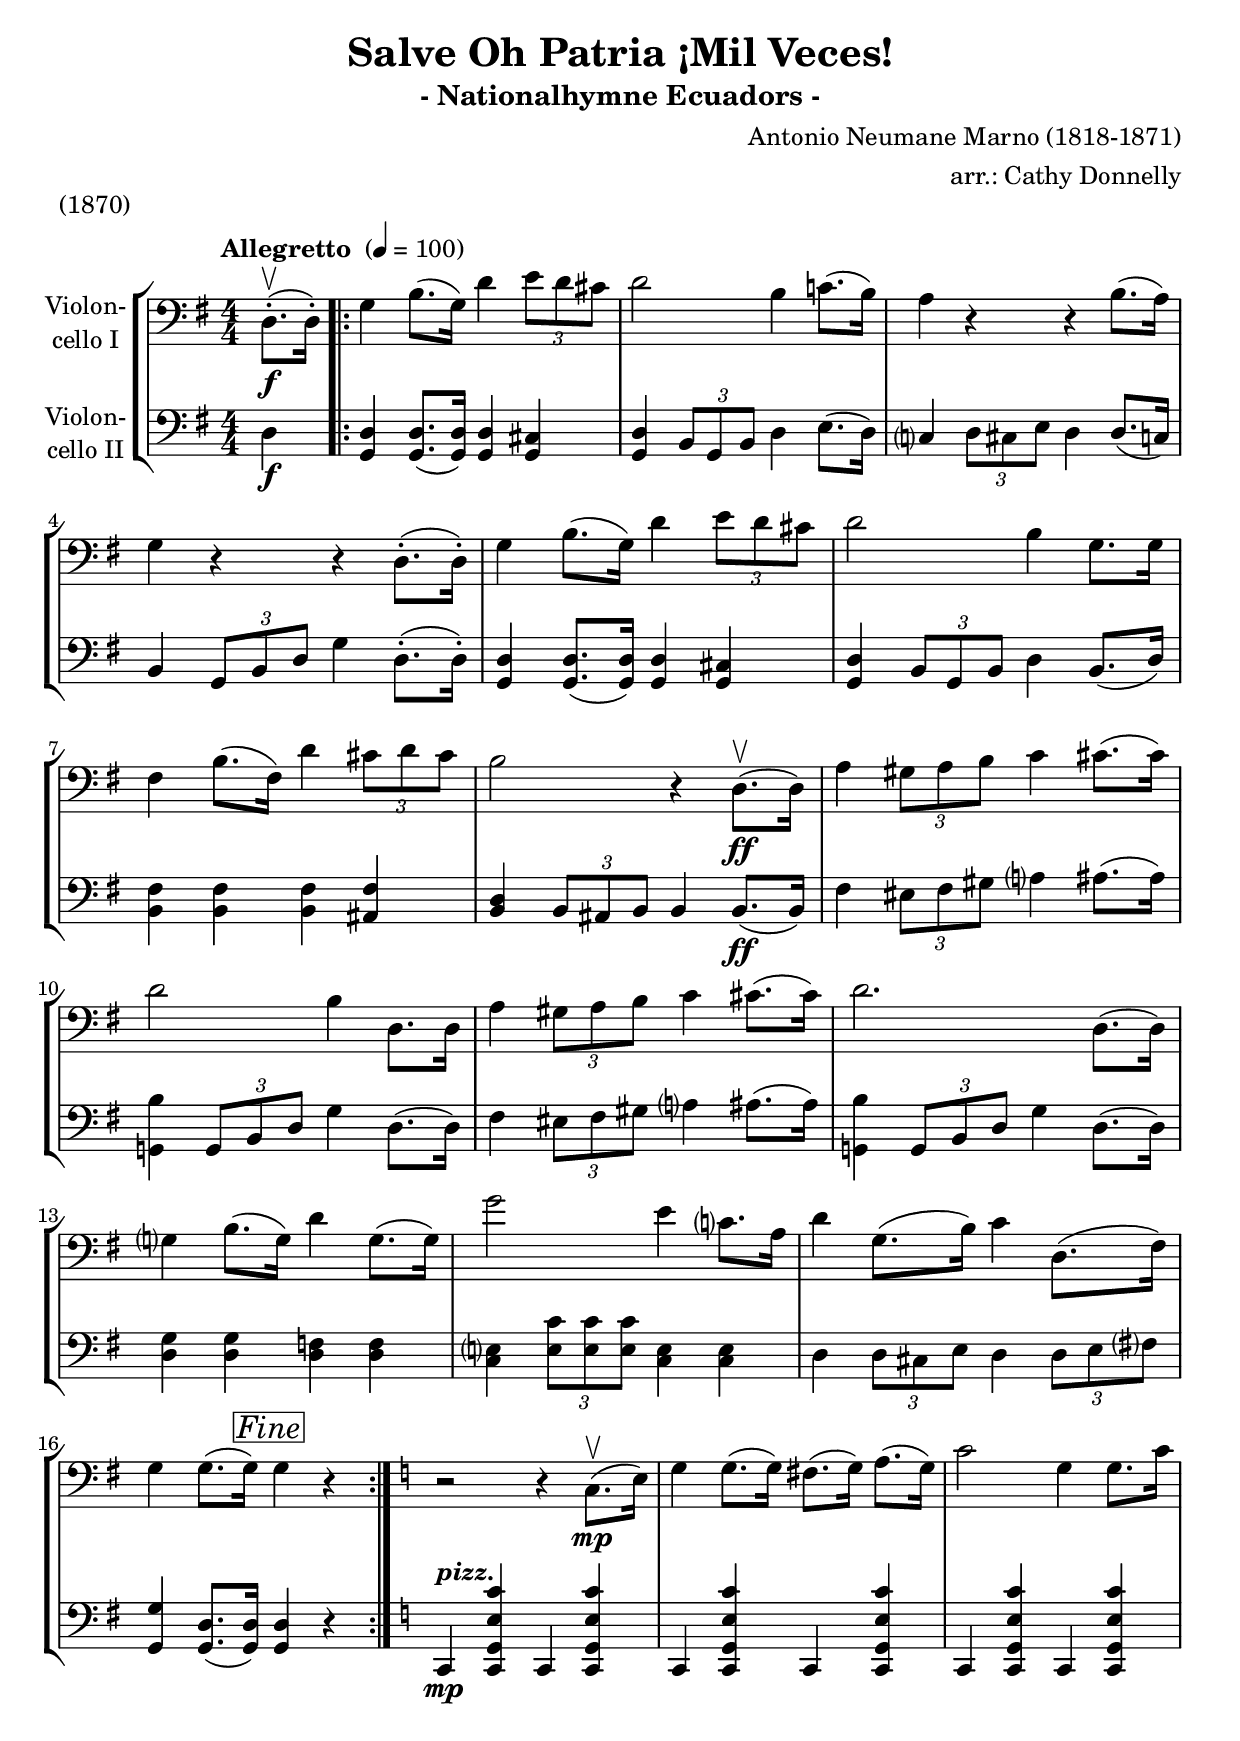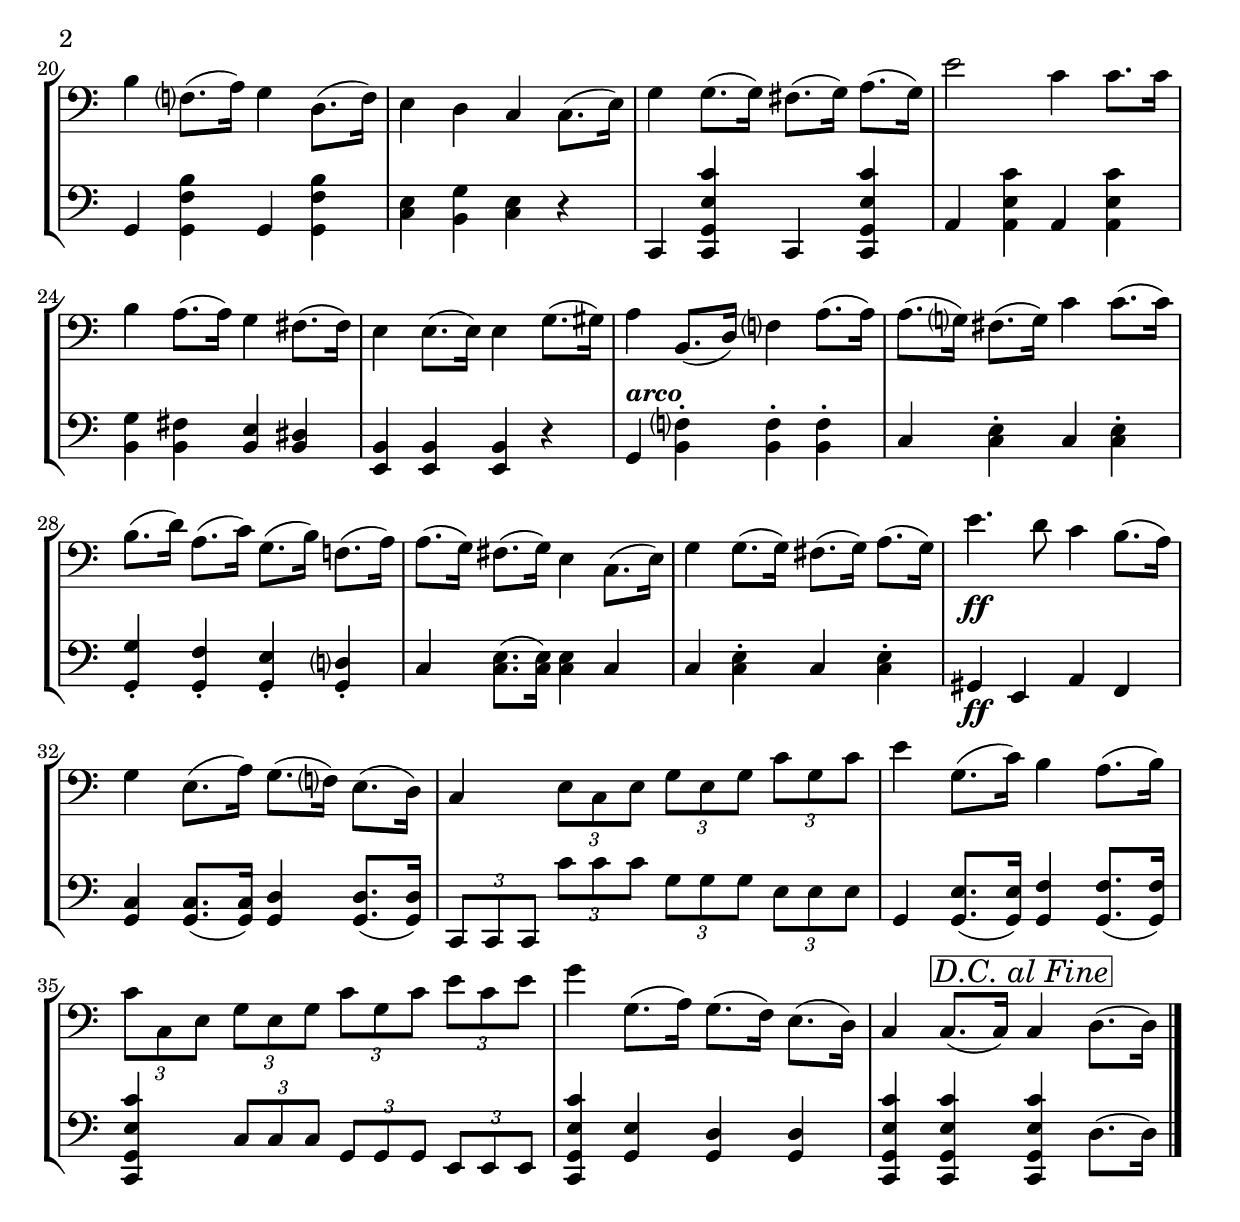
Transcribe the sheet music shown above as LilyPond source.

\version "2.18.2"
\include "deutsch.ly"
  
#(set-global-staff-size 21.71)

\header {
  title     = \markup \bold "Salve Oh Patria ¡Mil Veces!"
  subtitle  = "- Nationalhymne Ecuadors -"
  composer  = "Antonio Neumane Marno (1818-1871)"
  arranger  = "arr.: Cathy Donnelly"
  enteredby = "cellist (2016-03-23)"
  piece     = "(1870)"
}

voiceconsts = {
  \key g \major
  \clef "bass"
  \time 4/4
  \numericTimeSignature
  \compressFullBarRests
  \tempo "Allegretto " 4=100
}

%minstr = "harpsichord"
mihi = "string ensemble 1"
%minstr = "accordion"
milo = "drawbar organ"

arco = \markup \bold \italic "arco"
dcaf = \mark \markup \box \italic "D.C. al Fine"
fine = \mark \markup \box \italic "Fine"
pizz = \markup \bold \italic "pizz."

va = \relative c {
  \voiceconsts

  \partial 4 d8.(-.\upbow\f d16)-.
  \repeat volta 2 {
    g4 h8.( g16) d'4 \times 2/3 { e8 d cis }
    d2 h4 c!8.( h16)
    a4 r r h8.( a16)
    g4 r r d8.(-. d16)-.

    g4 h8.( g16) d'4 \times 2/3 { e8 d cis }
    d2 h4 g8. g16
    fis4 h8.( fis16) d'4 \times 2/3 { cis8 d cis }
    h2 r4 d,8.(\upbow\ff d16)

    a'4 \times 2/3 { gis8 a h } c4 cis8.( cis16)
    d2 h4 d,8. d16
    a'4 \times 2/3 { gis8 a h } c4 cis8.( cis16)
    d2. d,8.( d16)
    g?4 h8.( g16) d'4 g,8.( g16)

    g'2 e4 c?8. a16
    d4 g,8.( h16) c4 d,8.( fis16)
    g4 g8.( g16) \fine g4 r
  } \key c \major
  r2 r4 c,8.(\upbow\mp e16)
  g4 g8.( g16) fis8.( g16) a8.( g16)

  c2 g4 g8. c16
  h4 f?8.( a16) g4 d8.( f16)
  e4 d c c8.( e16)
  g4 g8.( g16) fis8.( g16) a8.( g16)
  e'2 c4 c8. c16

  h4 a8.( a16) g4 fis8.( fis16)
  e4 e8.( e16) e4 g8.( gis16)
  a4 h,8.( d16) f?4 a8.( a16)
  a8.( g?16) fis8.( g16) c4 c8.( c16)

  h8.( d16) a8.( c16) g8.( h16) f!8.( a16)
  a8.( g16) fis8.( g16) e4 c8.( e16)
  g4 g8.( g16) fis8.( g16) a8.( g16)
  e'4.\ff d8 c4 h8.( a16)
  g4 e8.( a16) g8.( f?16) e8.( d16)

  c4 \times 2/3 { e8 c e } \times 2/3 { g e g } \times 2/3 { c g c }
  e4 g,8.( c16) h4 a8.( h16)
  \times 2/3 { c8 c, e } \times 2/3 { g e g } \times 2/3 { c g c } \times 2/3 { e c e }
  g4 g,8.( a16) g8.( f16) e8.( d16)

  c4 c8.( c16) \dcaf c4 d8.( d16) \bar "|."
}

vb = \relative c {
  \voiceconsts

  \partial 4 d4\f
  \repeat volta 2 {
    <g, d'> <g d'>8.( <g d'>16) <g d'>4 <g cis>
    <g d'> \times 2/3 { h8 g h } d4 e8.( d16)
    c?4 \times 2/3 { d8 cis e } d4 d8.( c16)
    h4 \times 2/3 { g8 h d } g4 d8.(-. d16)-.

    <g, d'>4 <g d'>8.( <g d'>16) <g d'>4 <g cis>
    <g d'> \times 2/3 { h8 g h } d4 h8.( d16)
    <h fis'>4 <h fis'> <h fis'> <ais fis'>
    <h d> \times 2/3 { h8 ais h } h4 h8.(\ff h16)

    fis'4 \times 2/3 { eis8 fis gis} a?4 ais8.( ais16)
    <g,! h'>4 \times 2/3 { g8 h d } g4 d8.( d16)
    fis4 \times 2/3 { eis8 fis gis } a?4 ais8.( ais16)
    <g,! h'>4 \times 2/3 { g8 h d } g4 d8.( d16)
    <d g>4 <d g> <d f> <d f>

    <c e?> \times 2/3 { <e c'>8 <e c'> <e c'> } <c e>4 <c e>
    d \times 2/3 { d8 cis e } d4 \times 2/3 { d8 e fis? }
    <g, g'>4 <g d'>8.( <g d'>16) \fine <g d'>4 r
  } \key c \major
  c,^\pizz\mp <c g' e' c'> c <c g' e' c'>
  c <c g' e' c'> c <c g' e' c'>

  c <c g' e' c'> c <c g' e' c'>
  g' <g f' h> g <g f' h>
  <c e> <h g'> <c e> r
  c, <c g' e' c'> c <c g' e' c'>
  a' <a e' c'> a <a e' c'>

  <h g'> <h fis'> <h e> <h dis>
  <e, h'> <e h'> <e h'> r
  g^\arco <h f'?>-. <h f'>-. <h f'>-.
  c <c e>-. c <c e>-.

  <g g'>-. <g f'>-. <g e'>-. <g d'?>-.
  c <c e>8.( <c e>16) <c e>4 c
  c <c e>-. c <c e>-.
  gis\ff e a f
  <g c> <g c>8.( <g c>16) <g d'>4 <g d'>8.( <g d'>16)

  \times 2/3 { c,8 c c } \times 2/3 { c'' c c } \times 2/3 { g g g } \times 2/3 { e e e }
  g,4 <g e'>8.( <g e'>16) <g f'>4 <g f'>8.( <g f'>16)
  <c, g' e' c'>4 \times 2/3 { c'8 c c } \times 2/3 { g g g } \times 2/3 { e e e }
  <c g' e' c'>4 <g' e'> <g d'> <g d'>

  <c, g' e' c'> <c g' e' c'> \dcaf <c g' e' c'> d'8.( d16) \bar "|."
}


music = \new StaffGroup <<
      \new Staff {
	\set Staff.midiInstrument = \mihi
	\set Staff.instrumentName = \markup \center-column { "Violon-" "cello I" }
	\transpose g g { \va }
      }

      \new Staff {
	\set Staff.midiInstrument = \milo
	\set Staff.instrumentName = \markup \center-column { "Violon-" "cello II" }
	\transpose g g { \vb }
      }
>>

\book {
  \score {
    \music
    \layout {}
  }

  \score {
    \unfoldRepeats \music

    \midi {
      \context {
        \Score
      }
    }
  }
}
